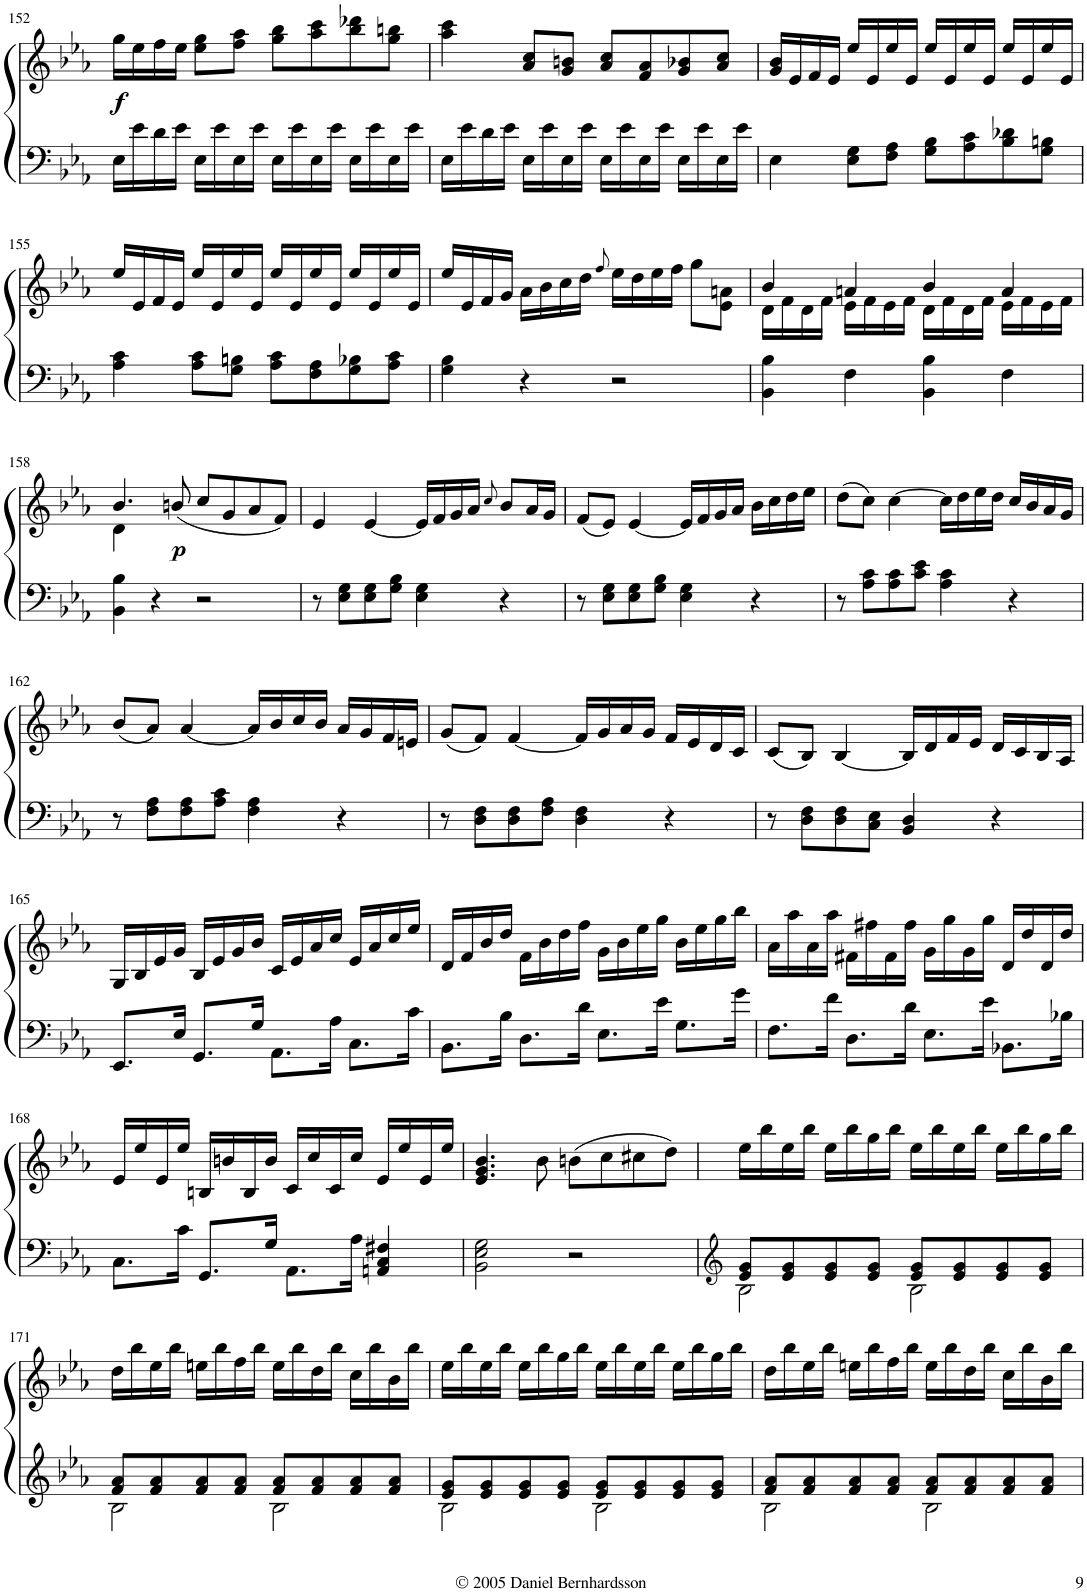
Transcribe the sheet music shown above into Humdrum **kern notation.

**kern	**kern	**dynam
*part1	*part1	*part1
*staff2	*staff1	*staff1/2
*I"Piano	*	*
*I'Pno.	*	*
!!LO:PB:g=z
*clefF4	*clefG2	*
*k[b-e-a-]	*k[b-e-a-]	*
*E-:	*E-:	*
*M4/4	*M4/4	*
*met(c)	*met(c)	*
=152	=152	=152
!	!	!LO:DY:b
16E-\LL	16gg\LL	f
16e-\	16ee-\	.
16d\	16ff\	.
16e-\JJ	16ee-\JJ	.
16E-\LL	8ee-\ 8gg\L	.
16e-\	.	.
16E-\	8ff\ 8aa-\J	.
16e-\JJ	.	.
16E-\LL	8gg\ 8bb-\L	.
16e-\	.	.
16E-\	8aa-\ 8ccc\	.
16e-\JJ	.	.
16E-\LL	8bb-\ 8ddd-X\	.
16e-\	.	.
16E-\	8gg\ 8bbn\J	.
16e-\JJ	.	.
=153	=153	=153
16E-\LL	4aa-\ 4ccc\	.
16e-\	.	.
16d\	.	.
16e-\JJ	.	.
16E-\LL	8a-/ 8cc/L	.
16e-\	.	.
16E-\	8g/ 8bn/J	.
16e-\JJ	.	.
16E-\LL	8a-/ 8cc/L	.
16e-\	.	.
16E-\	8f/ 8a-/	.
16e-\JJ	.	.
16E-\LL	8g/ 8b-X/	.
16e-\	.	.
16E-\	8a-/ 8cc/J	.
16e-\JJ	.	.
=154	=154	=154
4E-\	16g/ 16b-/LL	.
.	16e-/	.
.	16f/	.
.	16e-/JJ	.
8E-\ 8G\L	16ee-/LL	.
.	16e-/	.
8F\ 8A-\J	16ee-/	.
.	16e-/JJ	.
8G\ 8B-\L	16ee-/LL	.
.	16e-/	.
8A-\ 8c\	16ee-/	.
.	16e-/JJ	.
8B-\ 8d-X\	16ee-/LL	.
.	16e-/	.
8G\ 8Bn\J	16ee-/	.
.	16e-/JJ	.
!!LO:LB:g=z
=155	=155	=155
4A-\ 4c\	16ee-/LL	.
.	16e-/	.
.	16f/	.
.	16e-/JJ	.
8A-\ 8c\L	16ee-/LL	.
.	16e-/	.
8G\ 8Bn\J	16ee-/	.
.	16e-/JJ	.
8A-\ 8c\L	16ee-/LL	.
.	16e-/	.
8F\ 8A-\	16ee-/	.
.	16e-/JJ	.
8G\ 8B-X\	16ee-/LL	.
.	16e-/	.
8A-\ 8c\J	16ee-/	.
.	16e-/JJ	.
=156	=156	=156
4G\ 4B-\	16ee-/LL	.
.	16e-/	.
.	16f/	.
.	16g/JJ	.
4r	16a-\LL	.
.	16b-\	.
.	16cc\	.
.	16dd\JJ	.
.	8qff/	.
2r	16ee-\LL	.
.	16dd\	.
.	16ee-\	.
.	16ff\JJ	.
.	8gg\L	.
.	8e-\ 8an\J	.
=157	=157	=157
*	*^	*
4BB-\ 4B-\	4b-/	16d\LL	.
.	.	16f\	.
.	.	16d\	.
.	.	16f\JJ	.
4F\	4an/	16e-\LL	.
.	.	16f\	.
.	.	16e-\	.
.	.	16f\JJ	.
4BB-\ 4B-\	4b-/	16d\LL	.
.	.	16f\	.
.	.	16d\	.
.	.	16f\JJ	.
4F\	4a/	16e-\LL	.
.	.	16f\	.
.	.	16e-\	.
.	.	16f\JJ	.
!!LO:LB:g=z	!!
=158	=158	=158	=158
4BB-\ 4B-\	4.b-/	4d\	.
4r	.	4ryy	.
!	!	!	!LO:DY:b
.	(8bn/	.	p
2r	8cc/L	2ryy	.
.	8g/	.	.
.	8a-/	.	.
.	8f/J)	.	.
*	*v	*v	*
=159	=159	=159
8r	4e-/	.
8E-\ 8G\L	.	.
8E-\ 8G\	[4e-/	.
8G\ 8B-\J	.	.
4E-\ 4G\	16e-/LL]	.
.	16f/	.
.	16g/	.
.	16a-/JJ	.
.	8qcc/	.
4r	8b-/L	.
.	16a-/L	.
.	16g/JJ	.
=160	=160	=160
8r	(8f/L	.
8E-\ 8G\L	8e-/J)	.
8E-\ 8G\	[4e-/	.
8G\ 8B-\J	.	.
4E-\ 4G\	16e-/LL]	.
.	16f/	.
.	16g/	.
.	16a-/JJ	.
4r	16b-\LL	.
.	16cc\	.
.	16dd\	.
.	16ee-\JJ	.
=161	=161	=161
8r	(8dd\L	.
8A-\ 8c\L	8cc\J)	.
8A-\ 8c\	[4cc\	.
8c\ 8e-\J	.	.
4A-\ 4c\	16cc\LL]	.
.	16dd\	.
.	16ee-\	.
.	16dd\JJ	.
4r	16cc/LL	.
.	16b-/	.
.	16a-/	.
.	16g/JJ	.
!!LO:LB:g=z
=162	=162	=162
8r	(8b-/L	.
8F\ 8A-\L	8a-/J)	.
8F\ 8A-\	[4a-/	.
8A-\ 8c\J	.	.
4F\ 4A-\	16a-/LL]	.
.	16b-/	.
.	16cc/	.
.	16b-/JJ	.
4r	16a-/LL	.
.	16g/	.
.	16f/	.
.	16en/JJ	.
=163	=163	=163
8r	(8g/L	.
8D\ 8F\L	8f/J)	.
8D\ 8F\	[4f/	.
8F\ 8A-\J	.	.
4D\ 4F\	16f/LL]	.
.	16g/	.
.	16a-/	.
.	16g/JJ	.
4r	16f/LL	.
.	16e-/	.
.	16d/	.
.	16c/JJ	.
=164	=164	=164
8r	(8c/L	.
8D\ 8F\L	8B-/J)	.
8D\ 8F\	[4B-/	.
8C\ 8E-\J	.	.
4BB-/ 4D/	16B-/LL]	.
.	16d/	.
.	16f/	.
.	16e-/JJ	.
4r	16d/LL	.
.	16c/	.
.	16B-/	.
.	16A-/JJ	.
!!LO:LB:g=z
=165	=165	=165
8.EE-/L	16G/LL	.
.	16B-/	.
.	16e-/	.
16E-/Jk	16g/JJ	.
8.GG/L	16B-/LL	.
.	16e-/	.
.	16g/	.
16G/Jk	16b-/JJ	.
8.AA-\L	16c/LL	.
.	16e-/	.
.	16a-/	.
16A-\Jk	16cc/JJ	.
8.C\L	16e-/LL	.
.	16a-/	.
.	16cc/	.
16c\Jk	16ee-/JJ	.
=166	=166	=166
8.BB-\L	16d/LL	.
.	16f/	.
.	16b-/	.
16B-\Jk	16dd/JJ	.
8.D\L	16f\LL	.
.	16b-\	.
.	16dd\	.
16d\Jk	16ff\JJ	.
8.E-\L	16g\LL	.
.	16b-\	.
.	16ee-\	.
16e-\Jk	16gg\JJ	.
8.G\L	16b-\LL	.
.	16ee-\	.
.	16gg\	.
16g\Jk	16bb-\JJ	.
=167	=167	=167
8.F\L	16a-\LL	.
.	16aa-\	.
.	16a-\	.
16f\Jk	16aa-\JJ	.
8.D\L	16f#X\LL	.
.	16ff#X\	.
.	16f#\	.
16d\Jk	16ff#\JJ	.
8.E-\L	16g\LL	.
.	16gg\	.
.	16g\	.
16e-\Jk	16gg\JJ	.
8.BB-X\L	16d/LL	.
.	16dd/	.
.	16d/	.
16B-X\Jk	16dd/JJ	.
!!LO:LB:g=z
=168	=168	=168
8.C\L	16e-/LL	.
.	16ee-/	.
.	16e-/	.
16c\Jk	16ee-/JJ	.
8.GG/L	16Bn/LL	.
.	16bn/	.
.	16B/	.
16G/Jk	16b/JJ	.
8.AA-\L	16c/LL	.
.	16cc/	.
.	16c/	.
16A-\Jk	16cc/JJ	.
4AAn/ 4C/ 4F#X/	16e-/LL	.
.	16ee-/	.
.	16e-/	.
.	16ee-/JJ	.
=169	=169	=169
2BB-\ 2E-\ 2G\	4.e-/ 4.g/ 4.b-/	.
.	8b-\	.
2r	(8bn\L	.
.	8cc\	.
.	8cc#X\	.
.	8dd\J)	.
=170	=170	=170
*clefG2	*	*
*^	*	*
8e-/ 8g/L	2B-\	16ee-\LL	.
.	.	16bb-\	.
8e-/ 8g/	.	16ee-\	.
.	.	16bb-\JJ	.
8e-/ 8g/	.	16ee-\LL	.
.	.	16bb-\	.
8e-/ 8g/J	.	16gg\	.
.	.	16bb-\JJ	.
8e-/ 8g/L	2B-\	16ee-\LL	.
.	.	16bb-\	.
8e-/ 8g/	.	16ee-\	.
.	.	16bb-\JJ	.
8e-/ 8g/	.	16ee-\LL	.
.	.	16bb-\	.
8e-/ 8g/J	.	16gg\	.
.	.	16bb-\JJ	.
!!LO:LB:g=z
=171	=171	=171	=171
8f/ 8a-/L	2B-\	16dd\LL	.
.	.	16bb-\	.
8f/ 8a-/	.	16ee-\	.
.	.	16bb-\JJ	.
8f/ 8a-/	.	16een\LL	.
.	.	16bb-\	.
8f/ 8a-/J	.	16ff\	.
.	.	16bb-\JJ	.
8f/ 8a-/L	2B-\	16ee\LL	.
.	.	16bb-\	.
8f/ 8a-/	.	16dd\	.
.	.	16bb-\JJ	.
8f/ 8a-/	.	16cc\LL	.
.	.	16bb-\	.
8f/ 8a-/J	.	16b-\	.
.	.	16bb-\JJ	.
=172	=172	=172	=172
8e-/ 8g/L	2B-\	16ee-\LL	.
.	.	16bb-\	.
8e-/ 8g/	.	16ee-\	.
.	.	16bb-\JJ	.
8e-/ 8g/	.	16ee-\LL	.
.	.	16bb-\	.
8e-/ 8g/J	.	16gg\	.
.	.	16bb-\JJ	.
8e-/ 8g/L	2B-\	16ee-\LL	.
.	.	16bb-\	.
8e-/ 8g/	.	16ee-\	.
.	.	16bb-\JJ	.
8e-/ 8g/	.	16ee-\LL	.
.	.	16bb-\	.
8e-/ 8g/J	.	16gg\	.
.	.	16bb-\JJ	.
=173	=173	=173	=173
8f/ 8a-/L	2B-\	16dd\LL	.
.	.	16bb-\	.
8f/ 8a-/	.	16ee-\	.
.	.	16bb-\JJ	.
8f/ 8a-/	.	16een\LL	.
.	.	16bb-\	.
8f/ 8a-/J	.	16ff\	.
.	.	16bb-\JJ	.
8f/ 8a-/L	2B-\	16ee\LL	.
.	.	16bb-\	.
8f/ 8a-/	.	16dd\	.
.	.	16bb-\JJ	.
8f/ 8a-/	.	16cc\LL	.
.	.	16bb-\	.
8f/ 8a-/J	.	16b-\	.
.	.	16bb-\JJ	.
*v	*v	*	*
=	=	=
*-	*-	*-
